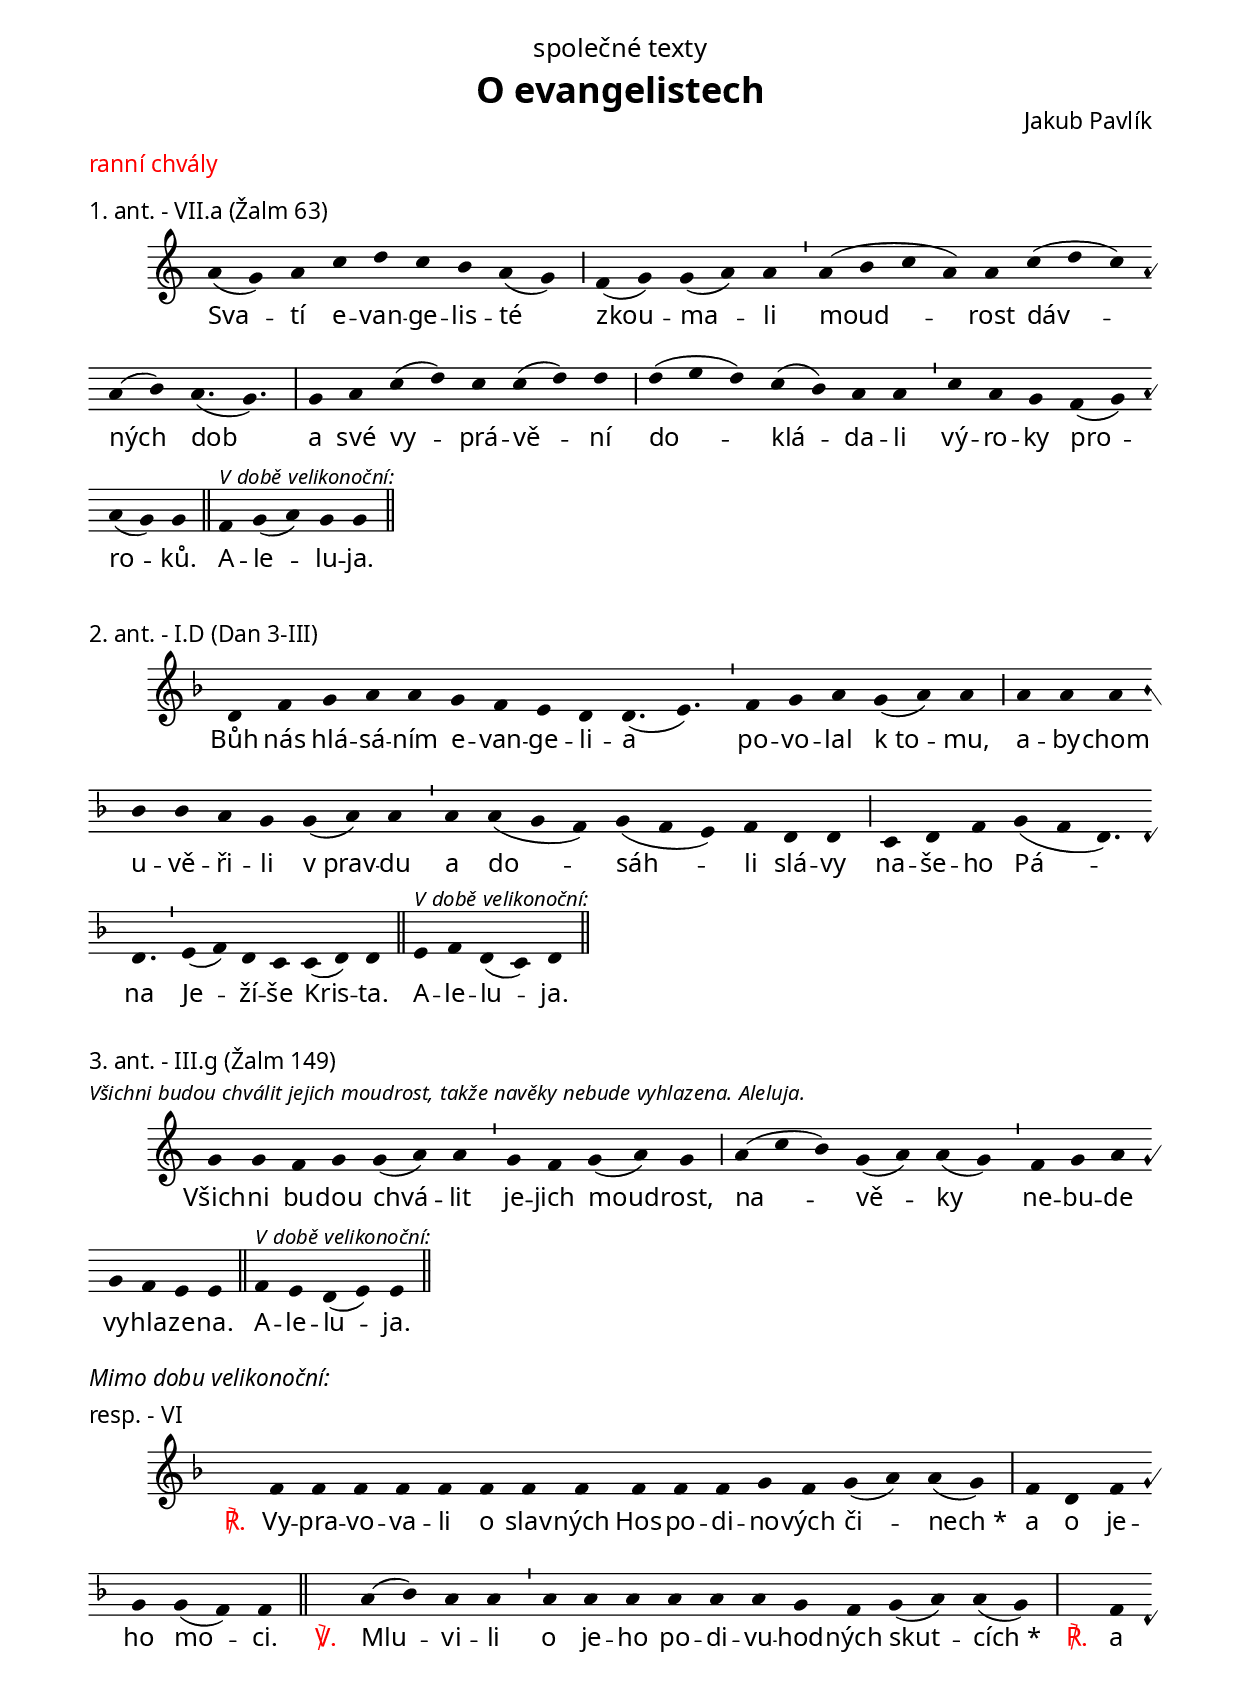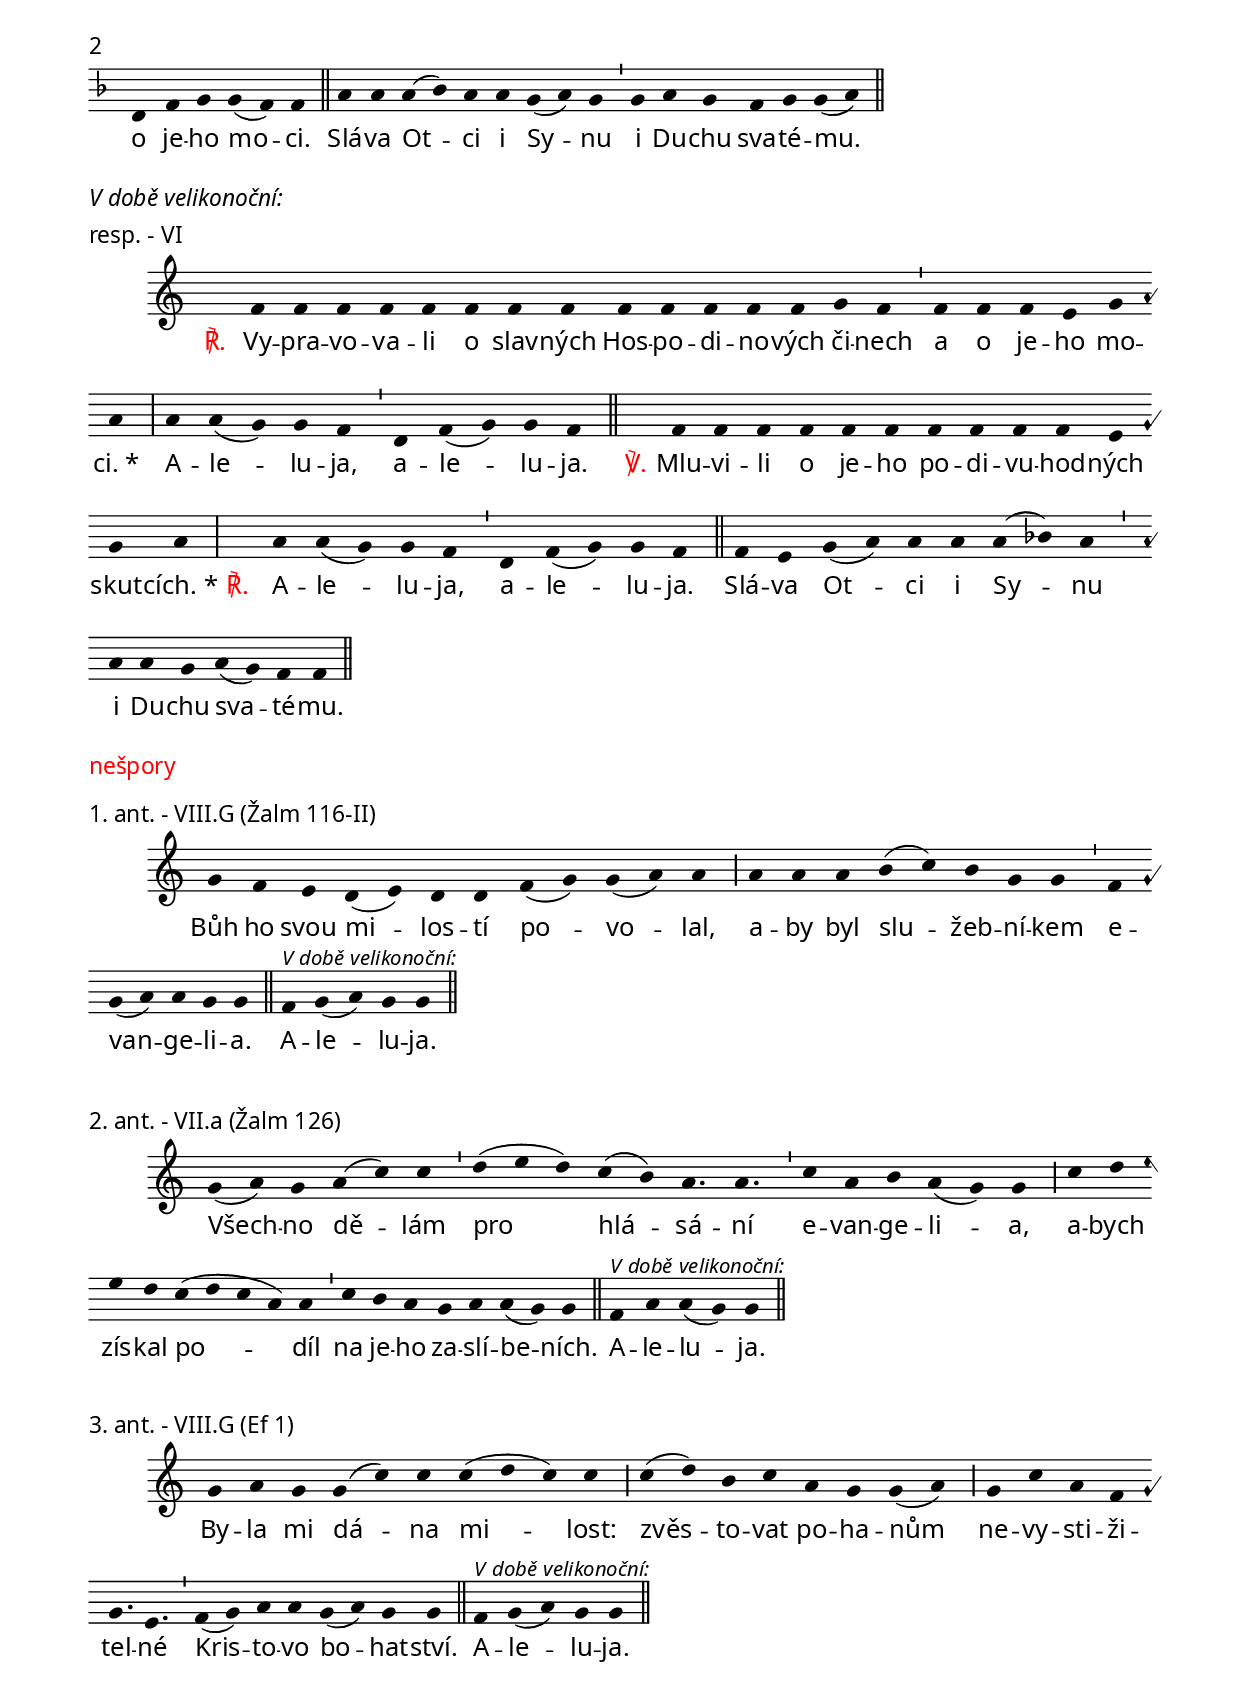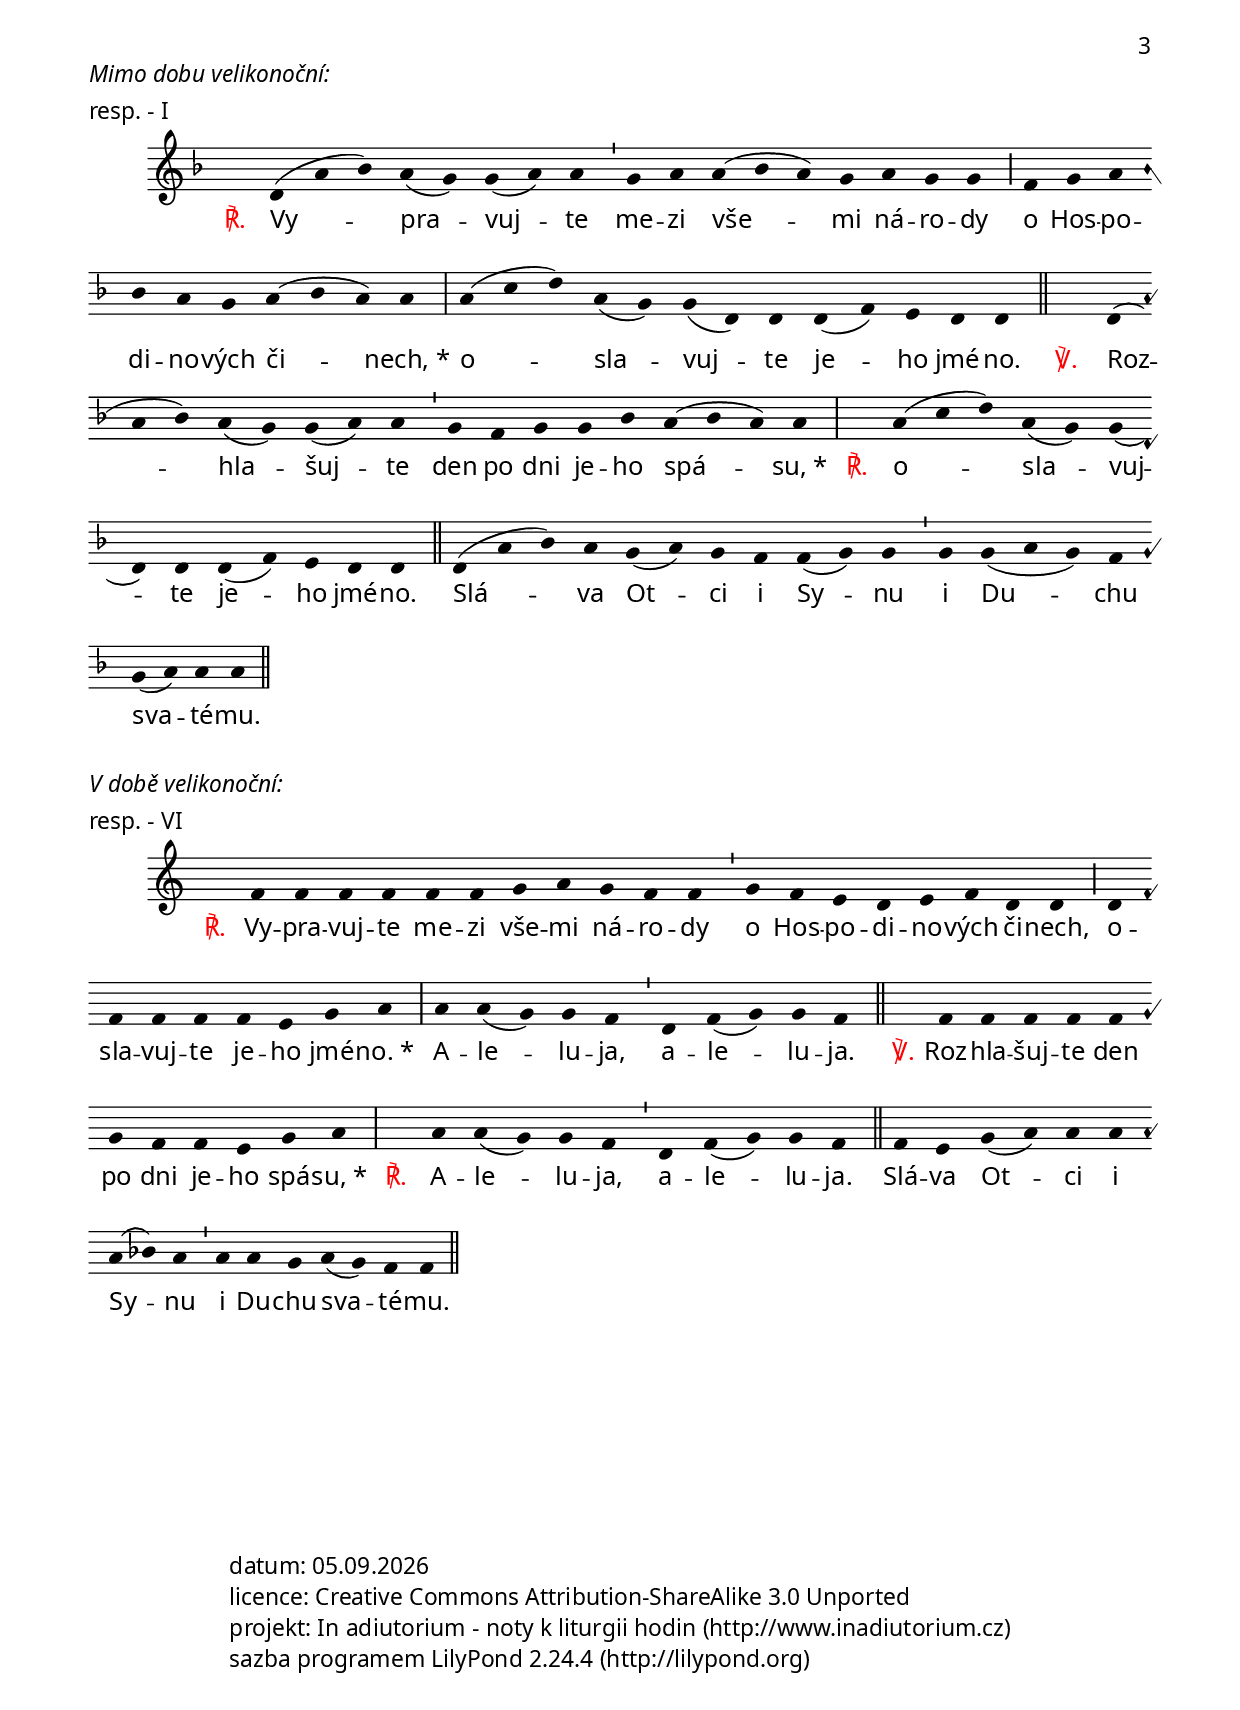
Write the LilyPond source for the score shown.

\version "2.15.37"

\include "../spolecne.ly"
\include "../dilyresponsorii.ly"

\header {
  title = \markup\titleCommune "O evangelistech"
  composer = "Jakub Pavlík"
  book_order = 31
}

\markup {\nadpisHodinka {"ranní chvály"}}

\score {
  \relative c'' {
    \choralniRezim
    a4( g) a c d c b a( g) \barMaior
    f4( g) g( a) a \barMin
    a( b c a) a c( d c) a( b) a4.( g) \barMax
    g4 a c( d) c c( d) d \barMaior
    d( e d) c( b) a a \barMin
    c a g f( g) a( g) g \barFinalis

    f^\markup\rubrVelikAleluja g( a) g g \barFinalis
  }
  \addlyrics {
    Sva -- tí e -- van -- ge -- lis -- té
    zkou -- ma -- li
    moud -- rost dáv -- ných dob
    a své vy -- prá -- vě -- ní
    do -- klá -- da -- li
    vý -- ro -- ky pro -- ro -- ků.

    A -- le -- lu -- ja.
  }
  \header {
    quid = "1. ant."
    modus = "VII"
    differentia = "a"
    psalmus = "Žalm 63"
    id = "rch-a1"
    piece = \markup {\sestavTitulek}
  }
}

\score {
  \relative c' {
    \choralniRezim
    \key f \major
    d4 f g a a g f e d d4.( e) \barMin
    f4 g a g( a) a \barMaior
    a a a bes bes a g g( a) a \barMin
    a a( g f) g( f e) f d d \barMaior
    c d f g( f d4.) d \barMin e4( f) d c c( d) d \barFinalis

    e^\markup\rubrVelikAleluja f d( c) d \barFinalis
  }
  \addlyrics {
    Bůh nás hlá -- sá -- ním e -- van -- ge -- li -- a
    po -- vo -- lal k_to -- mu,
    a -- by -- chom u -- vě -- ři -- li v_prav -- du
    a do -- sáh -- li slá -- vy
    na -- še -- ho Pá -- na Je -- ží -- še Kris -- ta.

    A -- le -- lu -- ja.
  }
  \header {
    quid = "2. ant."
    modus = "I"
    differentia = "D"
    psalmus = "Dan 3-III"
    id = "rch-a2"
    piece = \markup {\sestavTitulek}
  }
}

\score {
  \relative c'' {
    \choralniRezim
    g4 g f g g( a) a \barMin g f g( a) g \barMaior
    a( c b) g( a) a( g) \barMin f g a g f e e \barFinalis
    f^\markup\rubrVelikAleluja e d( e) e \barFinalis
  }
  \addlyrics {
    Všich -- ni bu -- dou chvá -- lit je -- jich moud -- rost,
    % tak -- že
    na -- vě -- ky ne -- bu -- de vy -- hla -- ze -- na.

    A -- le -- lu -- ja.
  }
  \header {
    textus_approbatus = "Všichni budou chválit jejich moudrost,
    takže navěky nebude vyhlazena. Aleluja."
    quid = "3. ant."
    modus = "III"
    differentia = "g"
    psalmus = "Žalm 149"
    id = "rch-a3"
    piece = \markup {\sestavTitulek}
  }
}

\markup\italic{Mimo dobu velikonoční:}

\score {
  \relative c' {
    \choralniRezim
    \key f \major

    % R
    \neviditelna f
    f4 f f f f f f f f f f g f g( a) a( g) \barMax
    f d f g g( f) f \barFinalis
    % V
    \neviditelna a
    a( bes) a a \barMin
    a a a a a a g f g( a) a( g) \barMax
    % R
    \neviditelna a
    f d f g g( f) f \barFinalis
    % Slava
    \respVIdoxologie \barFinalis
  }
  \addlyrics {
    \Response Vy -- pra -- vo -- va -- li o slav -- ných
    Hos -- po -- di -- no -- vých či -- nech_*
    a o je -- ho mo -- ci.
    \Verse Mlu -- vi -- li
    o je -- ho po -- di -- vu -- hod -- ných skut -- cích_*
    \Response a o je -- ho mo -- ci.
    \textRespDoxologie
  }
  \header {
    quid = "resp."
    modus = "VI"
    id = "rch-r"
    piece = \markup {\sestavTitulekResp}
  }
}

\markup\italic{V době velikonoční:}

\score {
  \relative c' {
    \choralniRezim

    % R
    \neviditelna f
    f4 f f f f f f f f f f f f g f \barMin
    f f f e g a \barMax
    \respVIalelujaResponsum \barFinalis
    % V
    \neviditelna f
    f4 f f f f f f f f f e g a \barMax
    % R
    \neviditelna a
    \respVIalelujaResponsum \barFinalis
    % Slava
    \respVIalelujaDoxologie \barFinalis
  }
  \addlyrics {
    \Response Vy -- pra -- vo -- va -- li o slav -- ných
    Hos -- po -- di -- no -- vých či -- nech
    a o je -- ho mo -- ci._* \textRespAleluja
    \Verse Mlu -- vi -- li o je -- ho po -- di -- vu -- hod -- ných
    skut -- cích._*
    \Response \textRespAleluja
    \textRespDoxologie
  }
  \header {
    quid = "resp."
    modus = "VI"
    id = "rch-r-pasch"
    piece = \markup {\sestavTitulekResp}
  }
}

\markup {\nadpisHodinka {"nešpory"}}

\score {
  \relative c'' {
    \choralniRezim
    g f e d( e) d d f( g) g( a) a \barMaior
    a a a b( c) b g g \barMin f g( a) a g g \barFinalis

    f^\markup\rubrVelikAleluja g( a) g g \barFinalis
  }
  \addlyrics {
    Bůh ho svou mi -- los -- tí po -- vo -- lal,
    a -- by byl slu -- žeb -- ní -- kem e -- van -- ge -- li -- a.

    A -- le -- lu -- ja.
  }
  \header {
    quid = "1. ant."
    modus = "VIII"
    differentia = "G"
    psalmus = "Žalm 116-II"
    fial = "commune/commune_pastyr.ly#2ne-a1"
    id = "ne-a1"
    piece = \markup {\sestavTitulek}
  }
}

\score {
  \relative c'' {
    \choralniRezim
    g4( a) g a( c) c \barMin d( e d) c( b) a4. a \barMin c4 a b a( g) g \barMaior
    c d e d c( d c a) a \barMin c b a g a a( g) g \barFinalis

    f^\markup\rubrVelikAleluja a a( g) g \barFinalis
  }
  \addlyrics {
    Všech -- no dě -- lám pro hlá -- sá -- ní e -- van -- ge -- li -- a,
    a -- bych zís -- kal po -- díl na je -- ho za -- slí -- be -- ních.

    A -- le -- lu -- ja.
  }
  \header {
    quid = "2. ant."
    modus = "VII"
    differentia = "a"
    psalmus = "Žalm 126"
    id = "ne-a2"
    piece = \markup {\sestavTitulek}
  }
}

\score {
  \relative c'' {
    \choralniRezim
    g4 a g g( c) c c( d c) c \barMaior
    c4( d) b c a g g( a) \barMaior
    g c a f g4. e \barMin f4( g) a a g( a) g g \barFinalis

    f^\markup\rubrVelikAleluja g( a) g g \barFinalis
  }
  \addlyrics {
    By -- la mi dá -- na mi -- lost:
    zvěs -- to -- vat po -- ha -- nům
    ne -- vy -- sti -- ži -- tel -- né Kris -- to -- vo bo -- hat -- ství.

    A -- le -- lu -- ja.
  }
  \header {
    quid = "3. ant."
    modus = "VIII"
    differentia = "G"
    psalmus = "Ef 1"
    id = "ne-a3"
    piece = \markup {\sestavTitulek}
  }
}

\markup\italic{Mimo dobu velikonoční:}

\score {
  \relative c' {
    \choralniRezim
    \key f \major
    % R
    \neviditelna d
    d4( a' bes) a( g) g( a) a \barMin
    g a a( bes a) g a g g \barMaior
    f g a bes a g a( bes a) a \barMax
    a( c d) a( g) g( d) d d( f) e d d \barFinalis
    % V
    \neviditelna a
    d( a' bes) a( g) g( a) a \barMin g f g g bes a( bes a) a \barMax
    % R
    \neviditelna a
    a( c d) a( g) g( d) d d( f) e d d \barFinalis
    % Slava
    d4( a' bes) a g( a) g f f( g) g \barMin g g( a g) f g( a) a a \barFinalis
  }
  \addlyrics {
    \Response Vy -- pra -- vuj -- te
    me -- zi vše -- mi ná -- ro -- dy
    o Hos -- po -- di -- no -- vých či -- nech,_*
    o -- sla -- vuj -- te je -- ho jmé -- no.
    \Verse Roz -- hla -- šuj -- te den po dni je -- ho spá -- su,_*
    \Response o -- sla -- vuj -- te je -- ho jmé -- no.
    \textRespDoxologie
  }
  \header {
    quid = "resp."
    modus = "I"
    fial = "commune/commune_apostol.ly#2ne-resp"
    id = "ne-r"
    piece = \markup {\sestavTitulekResp}
  }
}

\markup\italic{V době velikonoční:}

\score {
  \relative c' {
    \choralniRezim

    % R
    \neviditelna f
    f f f f f f g a g f f \barMin
    g f e d e f d d \barMaior
    d f f f f e g a \barMax
    \respVIalelujaResponsum \barFinalis
    % V
    \neviditelna f
    f f f f f g f f e g a \barMax
    % R
    \neviditelna a
    \respVIalelujaResponsum \barFinalis
    % Slava
    \respVIalelujaDoxologie \barFinalis
  }
  \addlyrics {
    \Response Vy -- pra -- vuj -- te me -- zi vše -- mi ná -- ro -- dy
    o Hos -- po -- di -- no -- vých či -- nech,
    o -- sla -- vuj -- te je -- ho jmé -- no._* \textRespAleluja
    \Verse Roz -- hla -- šuj -- te den po dni je -- ho spá -- su,_*
    \Response \textRespAleluja
    \textRespDoxologie
  }
  \header {
    quid = "resp."
    modus = "VI"
    fial = "commune/commune_apostol.ly#2ne-resp-velik"
    id = "ne-r-pasch"
    piece = \markup {\sestavTitulekResp}
  }
}